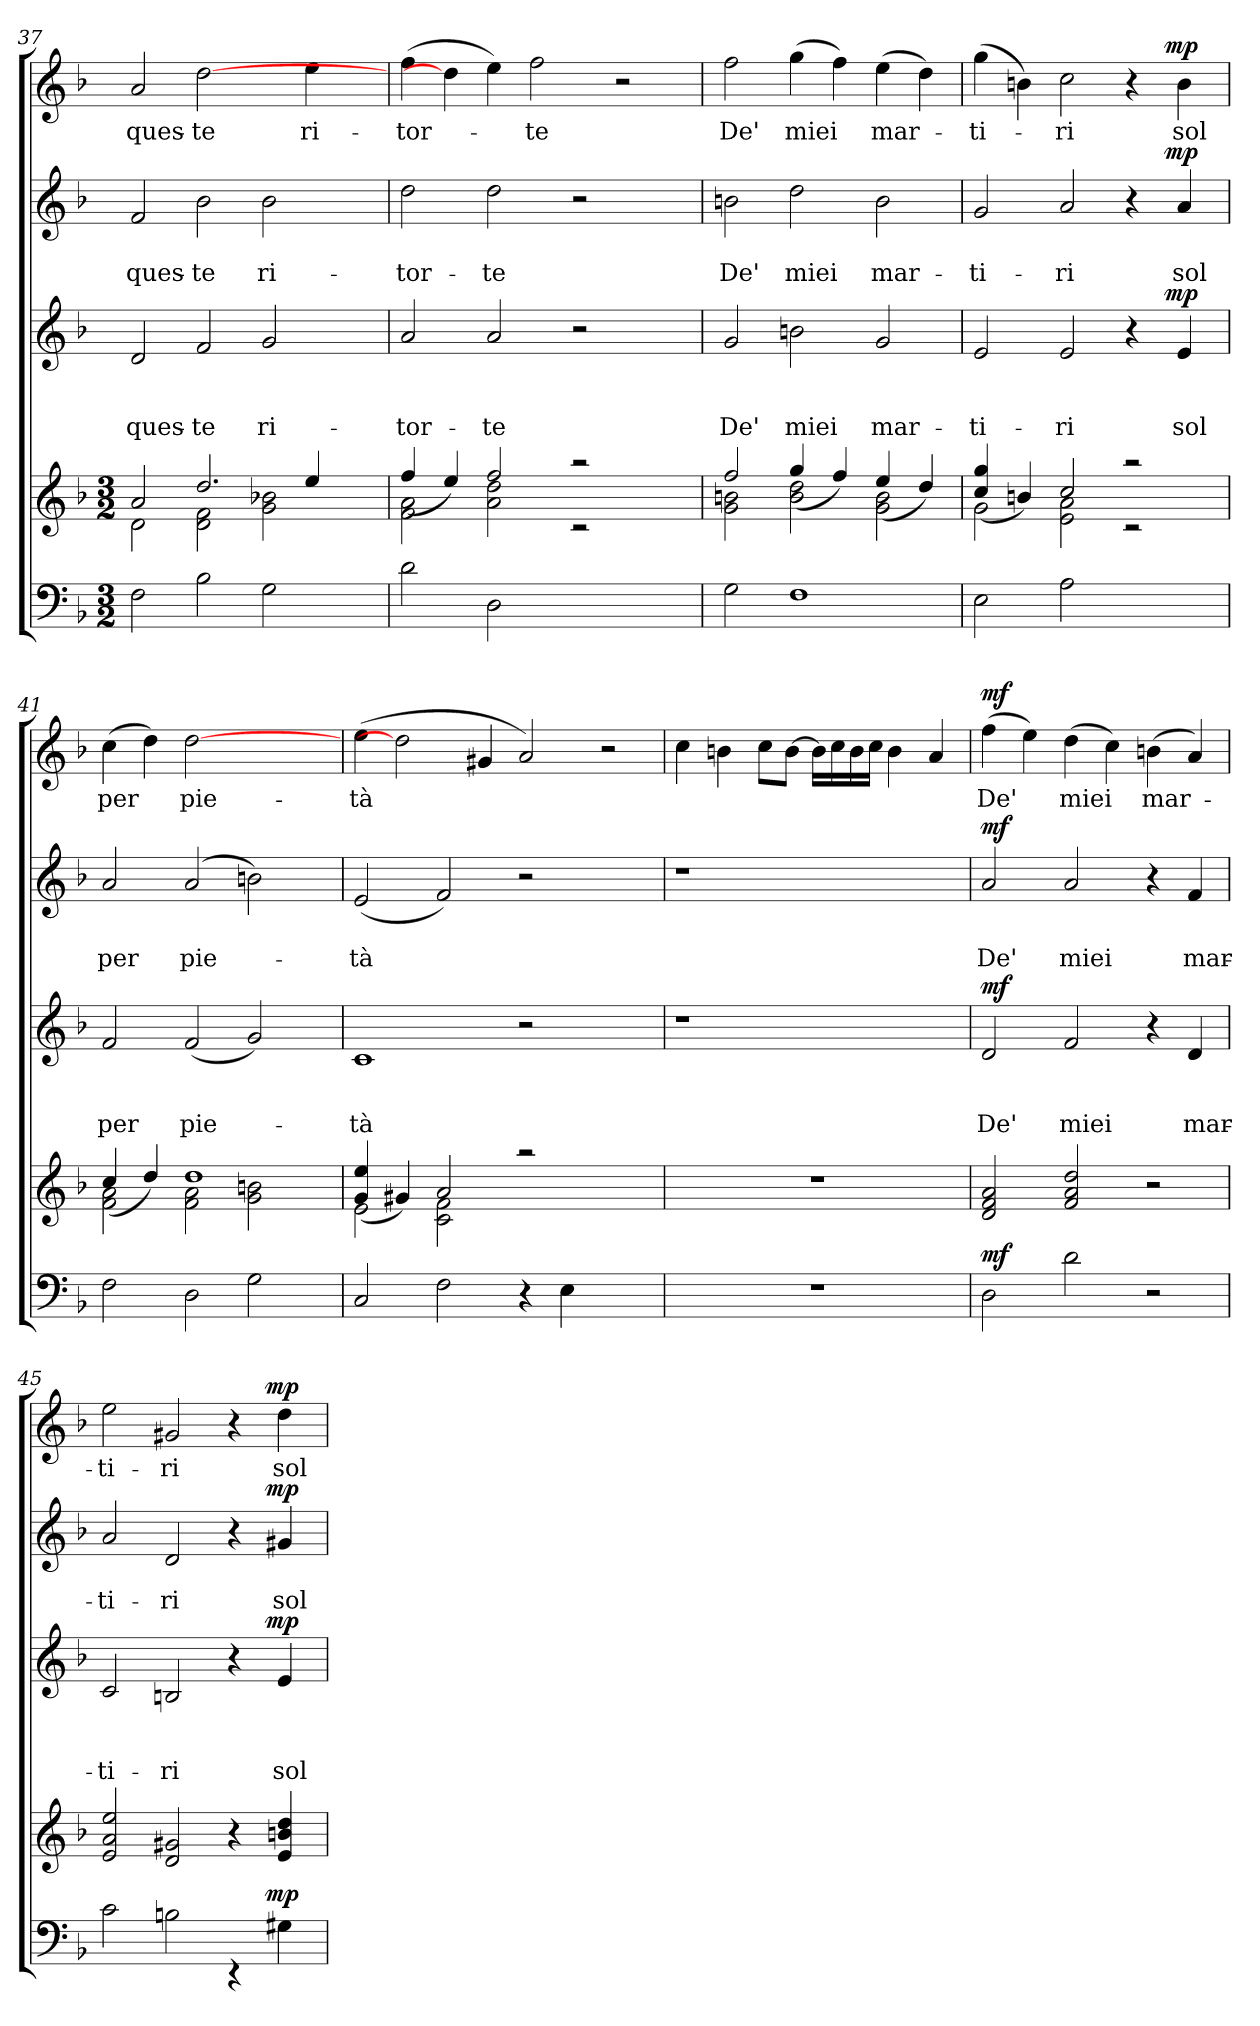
**kern	**dynam	**kern	**kern	**text	**text	**text	**dynam	**kern	**text	**text	**dynam	**kern	**text	**dynam
*part5	*part5	*part4	*part3	*part3	*part3	*part3	*part3	*part2	*part2	*part2	*part2	*part1	*part1	*part1
*staff5	*staff5	*staff4	*staff3	*staff3	*staff3	*staff3	*staff3	*staff2	*staff2	*staff2	*staff2	*staff1	*staff1	*staff1
*clefF4	*	*clefG2	*clefG2	*	*	*	*	*clefG2	*	*	*	*clefG2	*	*
*k[b-]	*	*k[b-]	*k[b-]	*	*	*	*	*k[b-]	*	*	*	*k[b-]	*	*
*F:	*	*F:	*F:	*	*	*	*	*F:	*	*	*	*F:	*	*
*M3/2	*	*M3/2	*	*	*	*	*	*	*	*	*	*	*	*
=37	=37	=37	=37	=37	=37	=37	=37	=37	=37	=37	=37	=37	=37	=37
*	*	*^	*	*	*	*	*	*	*	*	*	*	*	*
!	!	!	!	!	!	!	!LO:LY:b	!	!	!	!LO:LY:b	!	!	!LO:LY:b	!
2F\	.	2a/	2d\	2d/	.	.	ques-	.	2f/	.	ques-	.	2a/	ques-	.
!	!	!	!	!	!	!	!LO:LY:b	!	!	!	!LO:LY:b	!	!	!LO:LY:b	!
2B-\	.	2.dd/	2d\ 2f\	2f/	.	.	-te	.	2b-\	.	-te	.	[2dd\	-te	.
!	!	!	!	!	!	!	!LO:LY:b	!	!	!	!LO:LY:b	!	!	!	!
2G\	.	.	2g\ 2b-X\	2g/	.	.	ri-	.	2b-\	.	ri-	.	4ryy	.	.
!	!	!	!	!	!	!	!	!	!	!	!	!	!	!LO:LY:b	!
.	.	4ee/	.	.	.	.	.	.	.	.	.	.	4ee\	ri-	.
=38	=38	=38	=38	=38	=38	=38	=38	=38	=38	=38	=38	=38	=38	=38	=38
!	!	!	!	!	!	!	!LO:LY:b	!	!	!	!LO:LY:b	!	!	!LO:LY:b	!
2d\	.	2f\ 2a\	(4ff/	2a/	.	.	-tor-	.	2dd\	.	-tor-	.	(>4ff\	-tor-	.
.	.	.	4ee/)	.	.	.	.	.	.	.	.	.	4dd\]	.	.
!	!	!	!	!	!	!	!LO:LY:b	!	!	!	!LO:LY:b	!	!	!	!
2D\	.	2a\ 2dd\	2ff/	2a/	.	.	-te	.	2dd\	.	-te	.	4ee\)	.	.
!	!	!	!	!	!	!	!	!	!	!	!	!	!	!LO:LY:b	!
.	.	.	.	.	.	.	.	.	.	.	.	.	2ff\	-te	.
2.ryy	.	2raa	2rc	2r	.	.	.	.	2r	.	.	.	.	.	.
.	.	.	.	.	.	.	.	.	.	.	.	.	2r	.	.
.	.	4ryy	4ryy	4ryy	.	.	.	.	4ryy	.	.	.	.	.	.
!!LO:LB:g=z
=39	=39	=39	=39	=39	=39	=39	=39	=39	=39	=39	=39	=39	=39	=39	=39
!	!	!	!	!	!	!	!LO:LY:b	!	!	!	!LO:LY:b	!	!	!LO:LY:b	!
2G\	.	2g\ 2bn\	2ff/	2g/	.	.	De'	.	2bn\	.	De'	.	2ff\	De'	.
!	!	!	!	!	!	!	!LO:LY:b	!	!	!	!LO:LY:b	!	!	!LO:LY:b	!
1F	.	2b\ 2dd\	(4gg/	2bn\	.	.	miei	.	2dd\	.	miei	.	(>4gg\	miei	.
.	.	.	4ff/)	.	.	.	.	.	.	.	.	.	4ff\)	.	.
!	!	!	!	!	!	!	!LO:LY:b	!	!	!	!LO:LY:b	!	!	!LO:LY:b	!
.	.	2g\ 2b\	(4ee/	2g/	.	.	mar-	.	2b\	.	mar-	.	(>4ee\	mar-	.
.	.	.	4dd/)	.	.	.	.	.	.	.	.	.	4dd\)	.	.
=40	=40	=40	=40	=40	=40	=40	=40	=40	=40	=40	=40	=40	=40	=40	=40
!	!	!	!	!	!	!	!LO:LY:b	!	!	!	!LO:LY:b	!	!	!LO:LY:b	!
*	*	*	*	*^	*	*	*	*	*^	*	*	*	*^	*	*
2E\	.	2g\	(4cc/ 4gg/	2e/	1ryy	.	.	-ti-	.	2g/	1ryy	.	-ti-	.	(>4gg\	1ryy	-ti-	.
.	.	.	4bn/)	.	.	.	.	.	.	.	.	.	.	.	4bn\)	.	.	.
!	!	!	!	!	!	!	!	!LO:LY:b	!	!	!	!	!LO:LY:b	!	!	!	!LO:LY:b	!
2A\	.	2e\ 2a\	2cc/	2e/	.	.	.	-ri	.	2a/	.	.	-ri	.	2cc\	.	-ri	.
2ryy	.	2raa	2rc	4r	8..ryy	.	.	.	.	4r	8..ryy	.	.	.	4r	8..ryy	.	.
!	!	!	!	!	!	!	!	!	!LO:DY:a	!	!	!	!	!LO:DY:a	!	!	!	!LO:DY:a
.	.	.	.	.	4ryy	.	.	.	mp	.	4ryy	.	.	mp	.	4ryy	.	mp
!	!	!	!	!	!	!	!	!LO:LY:b	!	!	!	!	!LO:LY:b	!	!	!	!LO:LY:b	!
.	.	.	.	4e/	.	.	.	sol	.	4a/	.	.	sol	.	4b\	.	sol	.
.	.	.	.	.	32ryy	.	.	.	.	.	32ryy	.	.	.	.	32ryy	.	.
=41	=41	=41	=41	=41	=41	=41	=41	=41	=41	=41	=41	=41	=41	=41	=41	=41	=41	=41
!	!	!	!	!	!	!	!	!LO:LY:b	!	!	!	!	!LO:LY:b	!	!	!	!LO:LY:b	!
*	*	*	*	*v	*v	*	*	*	*	*	*	*	*	*	*v	*v	*	*
*	*	*	*	*	*	*	*	*	*v	*v	*	*	*	*	*	*
2F\	.	2f\ 2a\	(4cc/	2f/	.	.	per	.	2a/	.	per	.	(>4cc\	per	.
.	.	.	4dd/)	.	.	.	.	.	.	.	.	.	4dd\)	.	.
!	!	!	!	!	!	!	!LO:LY:b	!	!	!	!LO:LY:b	!	!	!LO:LY:b	!
2D\	.	2f\ 2a\	1dd	(<2f/	.	.	pie-	.	(2a/	.	pie-	.	[2dd	pie-	.
2G\	.	2g\ 2bn\	.	2g/)	.	.	.	.	2bn\)	.	.	.	2ryy	.	.
=42	=42	=42	=42	=42	=42	=42	=42	=42	=42	=42	=42	=42	=42	=42	=42
!	!	!	!	!	!	!	!LO:LY:b	!	!	!	!LO:LY:b	!	!	!LO:LY:b	!
2C/	.	2e\	(4g/ 4ee/	1c	.	.	-tà	.	(<2e/	.	-tà	.	(>4ee\	-tà	.
.	.	.	4g#X/)	.	.	.	.	.	.	.	.	.	2dd]	.	.
2F\	.	2a/	2c\ 2f\	.	.	.	.	.	2f/)	.	.	.	.	.	.
.	.	.	.	.	.	.	.	.	.	.	.	.	4g#X/	.	.
4r	.	2raa	2ryy	2r	.	.	.	.	2r	.	.	.	2a/)	.	.
4E\	.	.	.	.	.	.	.	.	.	.	.	.	.	.	.
2ryy	.	2ryy	2ryy	2ryy	.	.	.	.	2ryy	.	.	.	2r	.	.
*	*	*v	*v	*	*	*	*	*	*	*	*	*	*	*	*
!!LO:PB:g=z
=43	=43	=43	=43	=43	=43	=43	=43	=43	=43	=43	=43	=43	=43	=43
1.r	.	1.r	1r	.	.	.	.	1r	.	.	.	4cc\	.	.
.	.	.	.	.	.	.	.	.	.	.	.	4bn\	.	.
.	.	.	.	.	.	.	.	.	.	.	.	8cc\L	.	.
.	.	.	.	.	.	.	.	.	.	.	.	[>8b\J	.	.
.	.	.	.	.	.	.	.	.	.	.	.	16b\LL]	.	.
.	.	.	.	.	.	.	.	.	.	.	.	16cc\	.	.
.	.	.	.	.	.	.	.	.	.	.	.	16b\	.	.
.	.	.	.	.	.	.	.	.	.	.	.	16cc\JJ	.	.
.	.	.	2ryy	.	.	.	.	2ryy	.	.	.	4b\	.	.
.	.	.	.	.	.	.	.	.	.	.	.	4a/	.	.
!!LO:LB:g=z
=44	=44	=44	=44	=44	=44	=44	=44	=44	=44	=44	=44	=44	=44	=44
!	!LO:DY:a	!	!	!	!	!LO:LY:b	!LO:DY:a	!	!	!LO:LY:b	!LO:DY:a	!	!LO:LY:b	!LO:DY:a
2D\	mf	2d/ 2f/ 2a/	2d/	.	.	De'	mf	2a/	.	De'	mf	(>4ff\	De'	mf
.	.	.	.	.	.	.	.	.	.	.	.	4ee\)	.	.
!	!	!	!	!	!	!LO:LY:b	!	!	!	!LO:LY:b	!	!	!LO:LY:b	!
2d\	.	2f/ 2a/ 2dd/	2f/	.	.	miei	.	2a/	.	miei	.	(>4dd\	miei	.
.	.	.	.	.	.	.	.	.	.	.	.	4cc\)	.	.
!	!	!	!	!	!	!	!	!	!	!	!	!	!LO:LY:b	!
2r	.	2r	4r	.	.	.	.	4r	.	.	.	(>4bn\	mar-	.
!	!	!	!	!	!	!LO:LY:b	!	!	!	!LO:LY:b	!	!	!	!
.	.	.	4d/	.	.	mar-	.	4f/	.	mar-	.	4a/)	.	.
=45	=45	=45	=45	=45	=45	=45	=45	=45	=45	=45	=45	=45	=45	=45
*^	*	*	*	*	*	*	*	*	*	*	*	*	*	*
!	!	!	!	!	!	!	!LO:LY:b	!	!	!	!LO:LY:b	!	!	!LO:LY:b	!
*	*	*	*	*^	*	*	*	*	*^	*	*	*	*^	*	*
2c\	1ryy	.	2e/ 2a/ 2ee/	2c/	1ryy	.	.	-ti-	.	2a/	1ryy	.	-ti-	.	2ee\	1ryy	-ti-	.
!	!	!	!	!	!	!	!	!LO:LY:b	!	!	!	!	!LO:LY:b	!	!	!	!LO:LY:b	!
2Bn\	.	.	2d/ 2g#X/	2Bn/	.	.	.	-ri	.	2d/	.	.	-ri	.	2g#X/	.	-ri	.
8..ryy	4rEE	.	4r	4r	8..ryy	.	.	.	.	4r	8..ryy	.	.	.	4r	8..ryy	.	.
!	!	!LO:DY:a	!	!	!	!	!	!	!LO:DY:a	!	!	!	!	!LO:DY:a	!	!	!	!LO:DY:a
4ryy	.	mp	.	.	4ryy	.	.	.	mp	.	4ryy	.	.	mp	.	4ryy	.	mp
!	!	!	!	!	!	!	!	!LO:LY:b	!	!	!	!	!LO:LY:b	!	!	!	!LO:LY:b	!
.	4G#X\	.	4e/ 4bn/ 4dd/	4e/	.	.	.	sol	.	4g#X/	.	.	sol	.	4dd\	.	sol	.
32ryy	.	.	.	.	32ryy	.	.	.	.	.	32ryy	.	.	.	.	32ryy	.	.
*	*	*	*	*v	*v	*	*	*	*	*	*	*	*	*	*v	*v	*	*
*v	*v	*	*	*	*	*	*	*	*v	*v	*	*	*	*	*	*
=	=	=	=	=	=	=	=	=	=	=	=	=	=	=
*-	*-	*-	*-	*-	*-	*-	*-	*-	*-	*-	*-	*-	*-	*-
